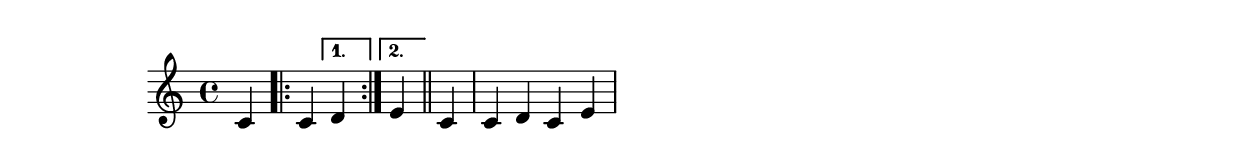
\version "2.12.0"

\header { texidoc = "Volta repeats may be unfolded through the music
    function @code{\unfoldRepeats}."

}

nots = \relative c'   {
    c4 \repeat volta 2 c4 \alternative { d e  }
}
\layout {ragged-right = ##t} 

\context Voice {
    \nots
    \bar "||"
    \unfoldRepeats \nots
}

